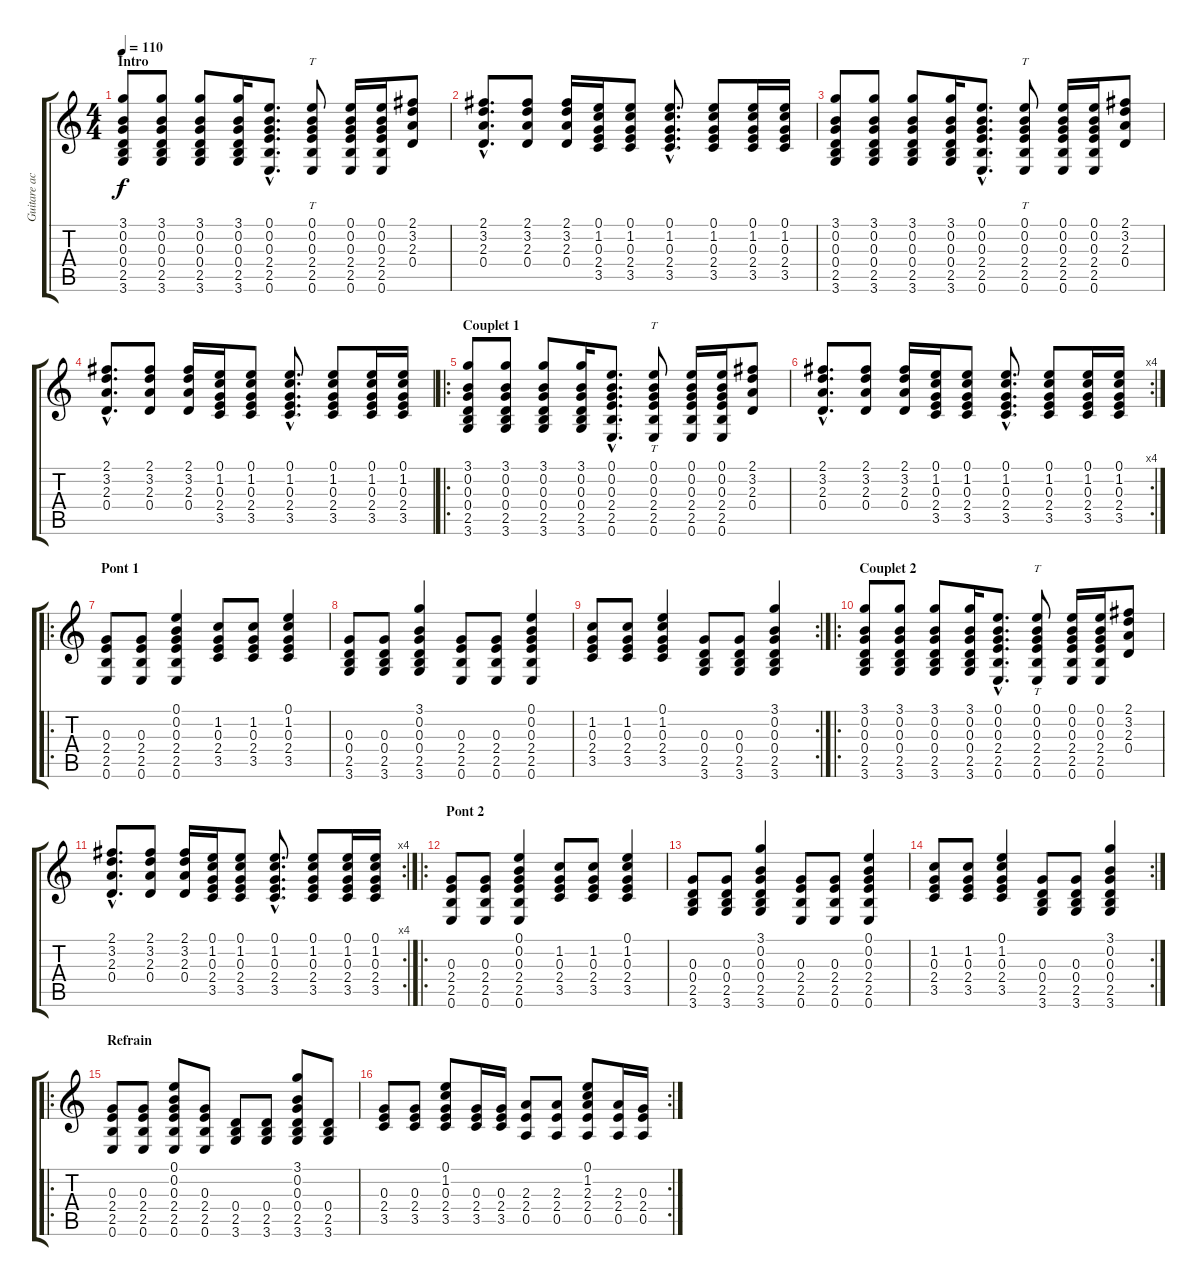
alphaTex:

\track ("Guitare acoustique" "Guitare ac") {instrument acousticguitarsteel}
\staff {score tabs}
\tuning (E4 B3 G3 D3 A2 E2) {hide}
\ts (4 4)
\section ("" "Intro")
\tempo 110
\clef g2
\ks c
(3.1 0.2 0.3 0.4 2.5 3.6).8{dy f instrument acousticguitarsteel} (3.1 0.2 0.3 0.4 2.5 3.6).8 (3.1 0.2 0.3 0.4 2.5 3.6).8 (3.1 0.2 0.3 0.4 2.5 3.6).16 (0.1{hac} 0.2{hac} 0.3{hac} 2.4{hac} 2.5{hac} 0.6{hac}).8{d} (0.1 0.2 0.3 2.4 2.5 0.6).8{tt} (0.1 0.2 0.3 2.4 2.5 0.6).16 (0.1 0.2 0.3 2.4 2.5 0.6).16 (2.1 3.2 2.3 0.4).8 |
(2.1{hac} 3.2{hac} 2.3{hac} 0.4{hac}).8{d} (2.1 3.2 2.3 0.4).8 (2.1 3.2 2.3 0.4).16 (0.1 1.2 0.3 2.4 3.5).16 (0.1 1.2 0.3 2.4 3.5).8 (0.1{hac} 1.2{hac} 0.3{hac} 2.4{hac} 3.5{hac}).8{d} (0.1 1.2 0.3 2.4 3.5).8 (0.1 1.2 0.3 2.4 3.5).16 (0.1 1.2 0.3 2.4 3.5).16 |
(3.1 0.2 0.3 0.4 2.5 3.6).8 (3.1 0.2 0.3 0.4 2.5 3.6).8 (3.1 0.2 0.3 0.4 2.5 3.6).8 (3.1 0.2 0.3 0.4 2.5 3.6).16 (0.1{hac} 0.2{hac} 0.3{hac} 2.4{hac} 2.5{hac} 0.6{hac}).8{d} (0.1 0.2 0.3 2.4 2.5 0.6).8{tt} (0.1 0.2 0.3 2.4 2.5 0.6).16 (0.1 0.2 0.3 2.4 2.5 0.6).16 (2.1 3.2 2.3 0.4).8 |
(2.1{hac} 3.2{hac} 2.3{hac} 0.4{hac}).8{d} (2.1 3.2 2.3 0.4).8 (2.1 3.2 2.3 0.4).16 (0.1 1.2 0.3 2.4 3.5).16 (0.1 1.2 0.3 2.4 3.5).8 (0.1{hac} 1.2{hac} 0.3{hac} 2.4{hac} 3.5{hac}).8{d} (0.1 1.2 0.3 2.4 3.5).8 (0.1 1.2 0.3 2.4 3.5).16 (0.1 1.2 0.3 2.4 3.5).16 |
\ro
\section ("" "Couplet 1")
(3.1 0.2 0.3 0.4 2.5 3.6).8 (3.1 0.2 0.3 0.4 2.5 3.6).8 (3.1 0.2 0.3 0.4 2.5 3.6).8 (3.1 0.2 0.3 0.4 2.5 3.6).16 (0.1{hac} 0.2{hac} 0.3{hac} 2.4{hac} 2.5{hac} 0.6{hac}).8{d} (0.1 0.2 0.3 2.4 2.5 0.6).8{tt} (0.1 0.2 0.3 2.4 2.5 0.6).16 (0.1 0.2 0.3 2.4 2.5 0.6).16 (2.1 3.2 2.3 0.4).8 |
\rc 4
(2.1{hac} 3.2{hac} 2.3{hac} 0.4{hac}).8{d} (2.1 3.2 2.3 0.4).8 (2.1 3.2 2.3 0.4).16 (0.1 1.2 0.3 2.4 3.5).16 (0.1 1.2 0.3 2.4 3.5).8 (0.1{hac} 1.2{hac} 0.3{hac} 2.4{hac} 3.5{hac}).8{d} (0.1 1.2 0.3 2.4 3.5).8 (0.1 1.2 0.3 2.4 3.5).16 (0.1 1.2 0.3 2.4 3.5).16 |
\ro
\section ("" "Pont 1")
(0.3 2.4 2.5 0.6).8 (0.3 2.4 2.5 0.6).8 (0.1 0.2 0.3 2.4 2.5 0.6).4 (1.2 0.3 2.4 3.5).8 (1.2 0.3 2.4 3.5).8 (0.1 1.2 0.3 2.4 3.5).4 |
(0.3 0.4 2.5 3.6).8 (0.3 0.4 2.5 3.6).8 (3.1 0.2 0.3 0.4 2.5 3.6).4 (0.3 2.4 2.5 0.6).8 (0.3 2.4 2.5 0.6).8 (0.1 0.2 0.3 2.4 2.5 0.6).4 |
\rc 2
(1.2 0.3 2.4 3.5).8 (1.2 0.3 2.4 3.5).8 (0.1 1.2 0.3 2.4 3.5).4 (0.3 0.4 2.5 3.6).8 (0.3 0.4 2.5 3.6).8 (3.1 0.2 0.3 0.4 2.5 3.6).4 |
\ro
\section ("" "Couplet 2")
(3.1 0.2 0.3 0.4 2.5 3.6).8 (3.1 0.2 0.3 0.4 2.5 3.6).8 (3.1 0.2 0.3 0.4 2.5 3.6).8 (3.1 0.2 0.3 0.4 2.5 3.6).16 (0.1{hac} 0.2{hac} 0.3{hac} 2.4{hac} 2.5{hac} 0.6{hac}).8{d} (0.1 0.2 0.3 2.4 2.5 0.6).8{tt} (0.1 0.2 0.3 2.4 2.5 0.6).16 (0.1 0.2 0.3 2.4 2.5 0.6).16 (2.1 3.2 2.3 0.4).8 |
\rc 4
(2.1{hac} 3.2{hac} 2.3{hac} 0.4{hac}).8{d} (2.1 3.2 2.3 0.4).8 (2.1 3.2 2.3 0.4).16 (0.1 1.2 0.3 2.4 3.5).16 (0.1 1.2 0.3 2.4 3.5).8 (0.1{hac} 1.2{hac} 0.3{hac} 2.4{hac} 3.5{hac}).8{d} (0.1 1.2 0.3 2.4 3.5).8 (0.1 1.2 0.3 2.4 3.5).16 (0.1 1.2 0.3 2.4 3.5).16 |
\ro
\section ("" "Pont 2")
(0.3 2.4 2.5 0.6).8 (0.3 2.4 2.5 0.6).8 (0.1 0.2 0.3 2.4 2.5 0.6).4 (1.2 0.3 2.4 3.5).8 (1.2 0.3 2.4 3.5).8 (0.1 1.2 0.3 2.4 3.5).4 |
(0.3 0.4 2.5 3.6).8 (0.3 0.4 2.5 3.6).8 (3.1 0.2 0.3 0.4 2.5 3.6).4 (0.3 2.4 2.5 0.6).8 (0.3 2.4 2.5 0.6).8 (0.1 0.2 0.3 2.4 2.5 0.6).4 |
\rc 2
(1.2 0.3 2.4 3.5).8 (1.2 0.3 2.4 3.5).8 (0.1 1.2 0.3 2.4 3.5).4 (0.3 0.4 2.5 3.6).8 (0.3 0.4 2.5 3.6).8 (3.1 0.2 0.3 0.4 2.5 3.6).4 |
\ro
\section ("" "Refrain")
(0.3 2.4 2.5 0.6).8 (0.3 2.4 2.5 0.6).8 (0.1 0.2 0.3 2.4 2.5 0.6).8 (0.3 2.4 2.5 0.6).8 (0.4 2.5 3.6).8 (0.4 2.5 3.6).8 (3.1 0.2 0.3 0.4 2.5 3.6).8 (0.4 2.5 3.6).8 |
\rc 2
(0.3 2.4 3.5).8 (0.3 2.4 3.5).8 (0.1 1.2 0.3 2.4 3.5).8 (0.3 2.4 3.5).16 (0.3 2.4 3.5).16 (2.3 2.4 0.5).8 (2.3 2.4 0.5).8 (0.1 1.2 2.3 2.4 0.5).8 (2.3 2.4 0.5).16 (0.3 2.4 0.5).16
